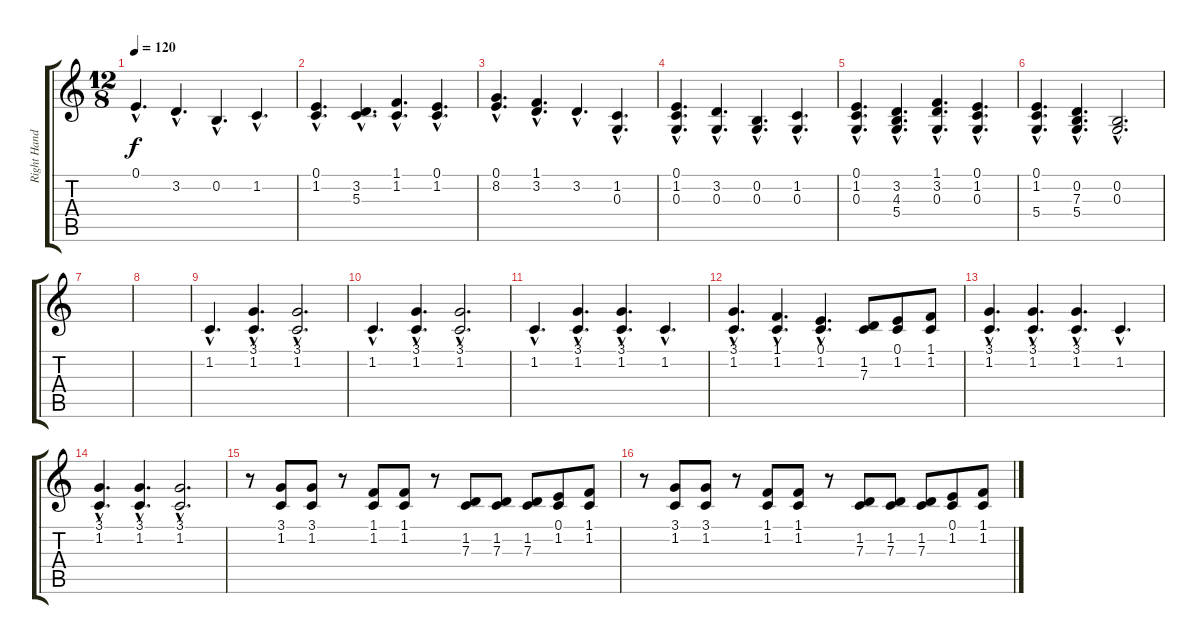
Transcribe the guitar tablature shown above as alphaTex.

\track ("Right Hand" "Right Hand") {instrument acousticgrandpiano}
\staff {score tabs}
\tuning (E4 B3 G3 D3 A2 E2) {hide}
\ts (12 8)
\tempo 120
\clef g2
\ks c
0.1{hac}.4{d dy f} 3.2{hac}.4{d} 0.2{hac}.4{d} 1.2{hac}.4{d} |
(0.1{hac} 1.2{hac}).4{d} (3.2{hac} 5.3{hac}).4{d} (1.1{hac} 1.2{hac}).4{d} (0.1{hac} 1.2{hac}).4{d} |
(0.1{hac} 8.2{hac}).4{d} (1.1{hac} 3.2{hac}).4{d} 3.2{hac}.4{d} (1.2{hac} 0.3{hac}).4{d} |
(0.1{hac} 1.2{hac} 0.3{hac}).4{d} (3.2{hac} 0.3{hac}).4{d} (0.2{hac} 0.3{hac}).4{d} (1.2{hac} 0.3{hac}).4{d} |
(0.1{hac} 1.2{hac} 0.3{hac}).4{d} (3.2{hac} 4.3{hac} 5.4{hac}).4{d} (1.1{hac} 3.2{hac} 0.3{hac}).4{d} (0.1{hac} 1.2{hac} 0.3{hac}).4{d} |
(0.1{hac} 1.2{hac} 5.4{hac}).4{d} (0.2{hac} 7.3{hac} 5.4{hac}).4{d} (0.2{hac} 0.3{hac}).2{d} |
|
|
1.2{hac}.4{d} (3.1{hac} 1.2{hac}).4{d} (3.1{hac} 1.2{hac}).2{d} |
1.2{hac}.4{d} (3.1{hac} 1.2{hac}).4{d} (3.1{hac} 1.2{hac}).2{d} |
1.2{hac}.4{d} (3.1{hac} 1.2{hac}).4{d} (3.1{hac} 1.2{hac}).4{d} 1.2{hac}.4{d} |
(3.1{hac} 1.2{hac}).4{d} (1.1{hac} 1.2{hac}).4{d} (0.1{hac} 1.2{hac}).4{d} (1.2 7.3).8 (0.1 1.2).8 (1.1 1.2).8 |
(3.1{hac} 1.2{hac}).4{d} (3.1{hac} 1.2{hac}).4{d} (3.1{hac} 1.2{hac}).4{d} 1.2{hac}.4{d} |
(3.1{hac} 1.2{hac}).4{d} (3.1{hac} 1.2{hac}).4{d} (3.1{hac} 1.2{hac}).2{d} |
r.8 (3.1 1.2).8 (3.1 1.2).8 r.8 (1.1 1.2).8 (1.1 1.2).8 r.8 (1.2 7.3).8 (1.2 7.3).8 (1.2 7.3).8 (0.1 1.2).8 (1.1 1.2).8 |
r.8 (3.1 1.2).8 (3.1 1.2).8 r.8 (1.1 1.2).8 (1.1 1.2).8 r.8 (1.2 7.3).8 (1.2 7.3).8 (1.2 7.3).8 (0.1 1.2).8 (1.1 1.2).8
